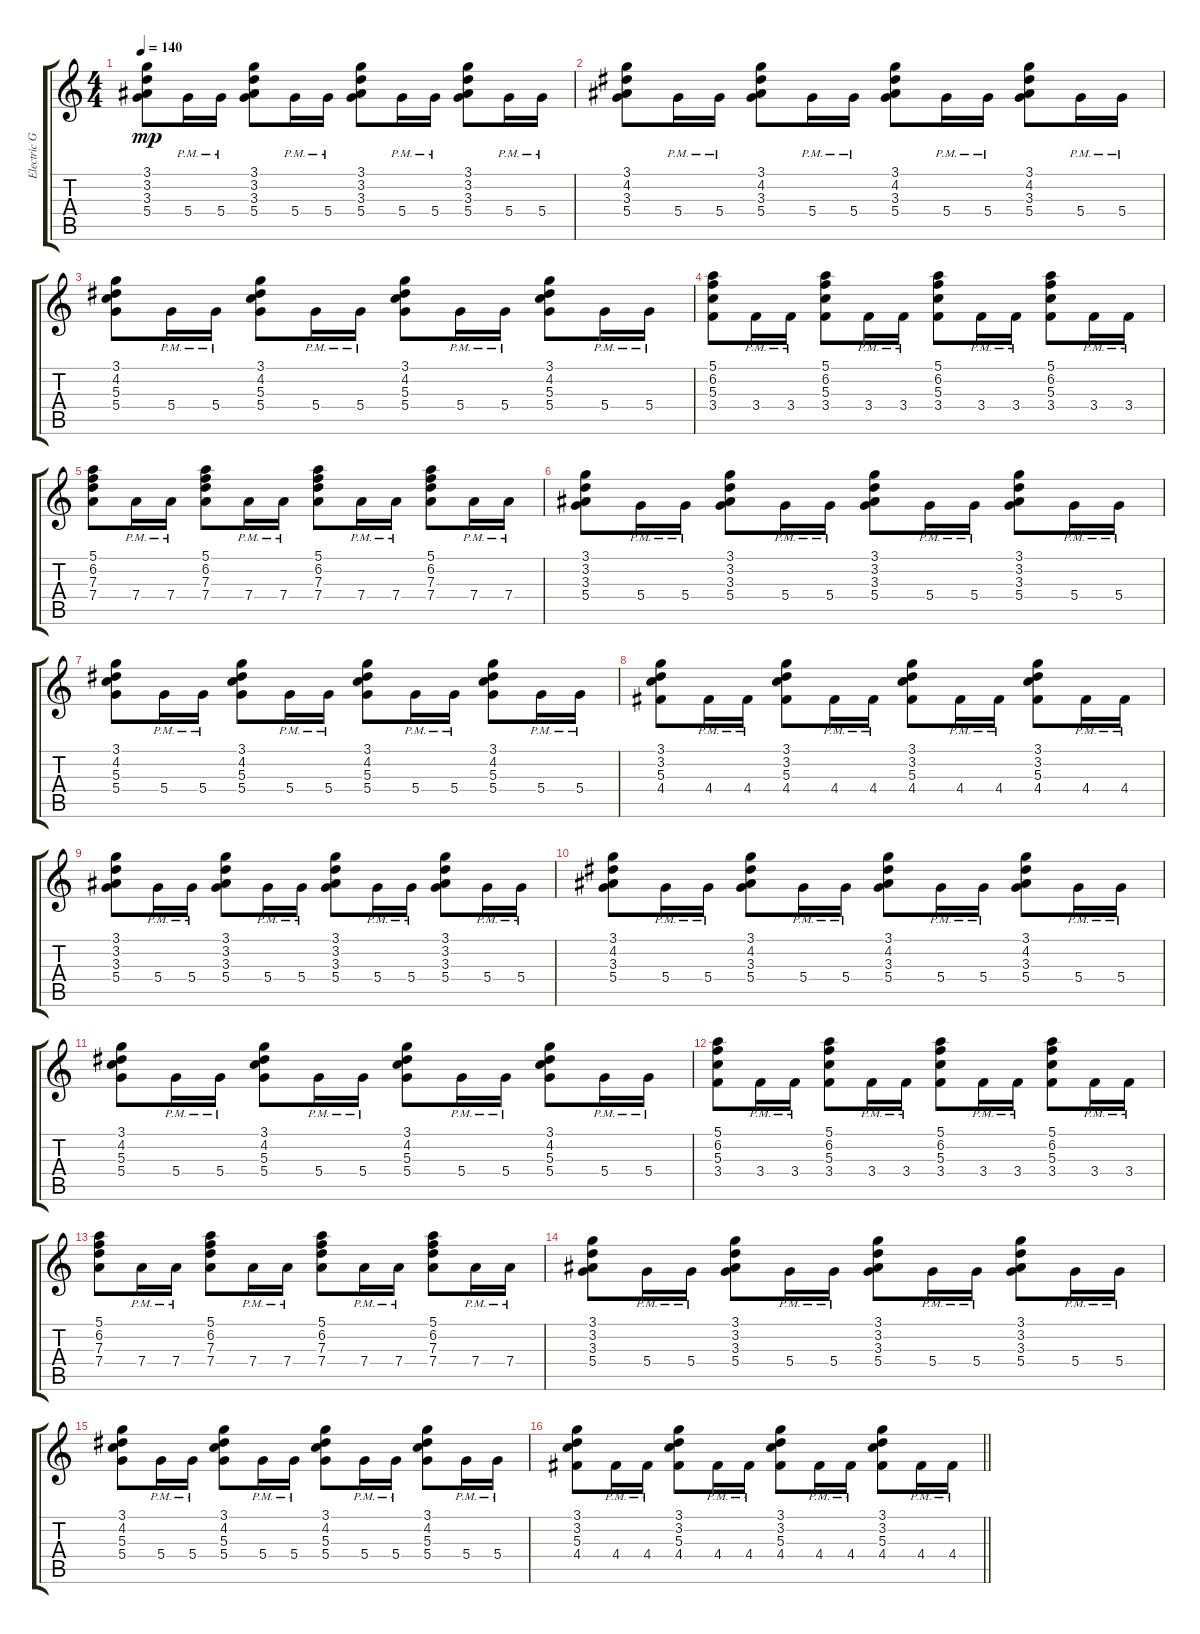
\track ("Electric Guitar" "Electric G") {instrument electricguitarclean}
\staff {score tabs}
\tuning (E4 B3 G3 D3 A2 E2) {hide}
\ts (4 4)
\tempo 140
\clef g2
\ks c
(3.1 3.2 3.3 5.4).8{dy mp} 5.4{pm}.16 5.4{pm}.16 (3.1 3.2 3.3 5.4).8 5.4{pm}.16 5.4{pm}.16 (3.1 3.2 3.3 5.4).8 5.4{pm}.16 5.4{pm}.16 (3.1 3.2 3.3 5.4).8 5.4{pm}.16 5.4{pm}.16 |
(3.1 4.2 3.3 5.4).8 5.4{pm}.16 5.4{pm}.16 (3.1 4.2 3.3 5.4).8 5.4{pm}.16 5.4{pm}.16 (3.1 4.2 3.3 5.4).8 5.4{pm}.16 5.4{pm}.16 (3.1 4.2 3.3 5.4).8 5.4{pm}.16 5.4{pm}.16 |
(3.1 4.2 5.3 5.4).8 5.4{pm}.16 5.4{pm}.16 (3.1 4.2 5.3 5.4).8 5.4{pm}.16 5.4{pm}.16 (3.1 4.2 5.3 5.4).8 5.4{pm}.16 5.4{pm}.16 (3.1 4.2 5.3 5.4).8 5.4{pm}.16 5.4{pm}.16 |
(5.1 6.2 5.3 3.4).8 3.4{pm}.16 3.4{pm}.16 (5.1 6.2 5.3 3.4).8 3.4{pm}.16 3.4{pm}.16 (5.1 6.2 5.3 3.4).8 3.4{pm}.16 3.4{pm}.16 (5.1 6.2 5.3 3.4).8 3.4{pm}.16 3.4{pm}.16 |
(5.1 6.2 7.3 7.4).8 7.4{pm}.16 7.4{pm}.16 (5.1 6.2 7.3 7.4).8 7.4{pm}.16 7.4{pm}.16 (5.1 6.2 7.3 7.4).8 7.4{pm}.16 7.4{pm}.16 (5.1 6.2 7.3 7.4).8 7.4{pm}.16 7.4{pm}.16 |
(3.1 3.2 3.3 5.4).8 5.4{pm}.16 5.4{pm}.16 (3.1 3.2 3.3 5.4).8 5.4{pm}.16 5.4{pm}.16 (3.1 3.2 3.3 5.4).8 5.4{pm}.16 5.4{pm}.16 (3.1 3.2 3.3 5.4).8 5.4{pm}.16 5.4{pm}.16 |
(3.1 4.2 5.3 5.4).8 5.4{pm}.16 5.4{pm}.16 (3.1 4.2 5.3 5.4).8 5.4{pm}.16 5.4{pm}.16 (3.1 4.2 5.3 5.4).8 5.4{pm}.16 5.4{pm}.16 (3.1 4.2 5.3 5.4).8 5.4{pm}.16 5.4{pm}.16 |
(3.1 3.2 5.3 4.4).8 4.4{pm}.16 4.4{pm}.16 (3.1 3.2 5.3 4.4).8 4.4{pm}.16 4.4{pm}.16 (3.1 3.2 5.3 4.4).8 4.4{pm}.16 4.4{pm}.16 (3.1 3.2 5.3 4.4).8 4.4{pm}.16 4.4{pm}.16 |
(3.1 3.2 3.3 5.4).8 5.4{pm}.16 5.4{pm}.16 (3.1 3.2 3.3 5.4).8 5.4{pm}.16 5.4{pm}.16 (3.1 3.2 3.3 5.4).8 5.4{pm}.16 5.4{pm}.16 (3.1 3.2 3.3 5.4).8 5.4{pm}.16 5.4{pm}.16 |
(3.1 4.2 3.3 5.4).8 5.4{pm}.16 5.4{pm}.16 (3.1 4.2 3.3 5.4).8 5.4{pm}.16 5.4{pm}.16 (3.1 4.2 3.3 5.4).8 5.4{pm}.16 5.4{pm}.16 (3.1 4.2 3.3 5.4).8 5.4{pm}.16 5.4{pm}.16 |
(3.1 4.2 5.3 5.4).8 5.4{pm}.16 5.4{pm}.16 (3.1 4.2 5.3 5.4).8 5.4{pm}.16 5.4{pm}.16 (3.1 4.2 5.3 5.4).8 5.4{pm}.16 5.4{pm}.16 (3.1 4.2 5.3 5.4).8 5.4{pm}.16 5.4{pm}.16 |
(5.1 6.2 5.3 3.4).8 3.4{pm}.16 3.4{pm}.16 (5.1 6.2 5.3 3.4).8 3.4{pm}.16 3.4{pm}.16 (5.1 6.2 5.3 3.4).8 3.4{pm}.16 3.4{pm}.16 (5.1 6.2 5.3 3.4).8 3.4{pm}.16 3.4{pm}.16 |
(5.1 6.2 7.3 7.4).8 7.4{pm}.16 7.4{pm}.16 (5.1 6.2 7.3 7.4).8 7.4{pm}.16 7.4{pm}.16 (5.1 6.2 7.3 7.4).8 7.4{pm}.16 7.4{pm}.16 (5.1 6.2 7.3 7.4).8 7.4{pm}.16 7.4{pm}.16 |
(3.1 3.2 3.3 5.4).8 5.4{pm}.16 5.4{pm}.16 (3.1 3.2 3.3 5.4).8 5.4{pm}.16 5.4{pm}.16 (3.1 3.2 3.3 5.4).8 5.4{pm}.16 5.4{pm}.16 (3.1 3.2 3.3 5.4).8 5.4{pm}.16 5.4{pm}.16 |
(3.1 4.2 5.3 5.4).8 5.4{pm}.16 5.4{pm}.16 (3.1 4.2 5.3 5.4).8 5.4{pm}.16 5.4{pm}.16 (3.1 4.2 5.3 5.4).8 5.4{pm}.16 5.4{pm}.16 (3.1 4.2 5.3 5.4).8 5.4{pm}.16 5.4{pm}.16 |
\barLineRight lightlight
(3.1 3.2 5.3 4.4).8 4.4{pm}.16 4.4{pm}.16 (3.1 3.2 5.3 4.4).8 4.4{pm}.16 4.4{pm}.16 (3.1 3.2 5.3 4.4).8 4.4{pm}.16 4.4{pm}.16 (3.1 3.2 5.3 4.4).8 4.4{pm}.16 4.4{pm}.16
